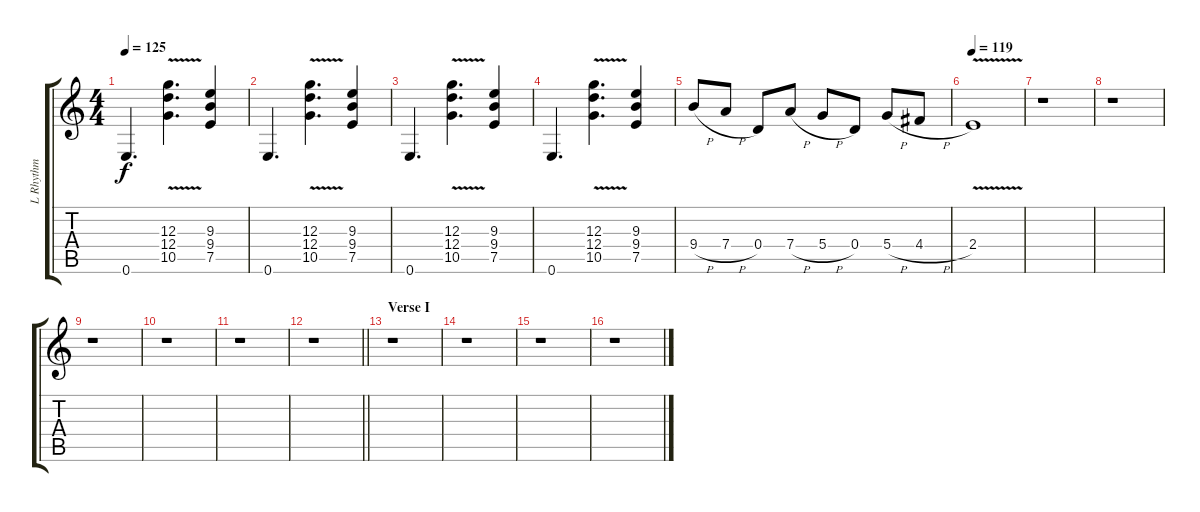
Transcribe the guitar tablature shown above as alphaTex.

\track ("L Rhythm" "L Rhythm") {instrument distortionguitar}
\staff {score tabs}
\tuning (E4 B3 G3 D3 A2 E2) {hide}
\ts (4 4)
\tempo 125
\clef g2
\ks c
0.6.4{d dy f} (12.3{v} 12.4{v} 10.5{v}).4{d} (9.3 9.4 7.5).4 |
0.6.4{d} (12.3{v} 12.4{v} 10.5{v}).4{d} (9.3 9.4 7.5).4 |
0.6.4{d} (12.3{v} 12.4{v} 10.5{v}).4{d} (9.3 9.4 7.5).4 |
0.6.4{d} (12.3{v} 12.4{v} 10.5{v}).4{d} (9.3 9.4 7.5).4 |
9.4{h}.8 7.4{h}.8 0.4.8 7.4{h}.8 5.4{h}.8 0.4.8 5.4{h}.8 4.4{h}.8 |
\tempo 119
2.4{v}.1 |
r.1 |
r.1 |
r.1 |
r.1 |
r.1 |
\barLineRight lightlight
r.1 |
\section ("" "Verse I")
r.1 |
r.1 |
r.1 |
r.1
